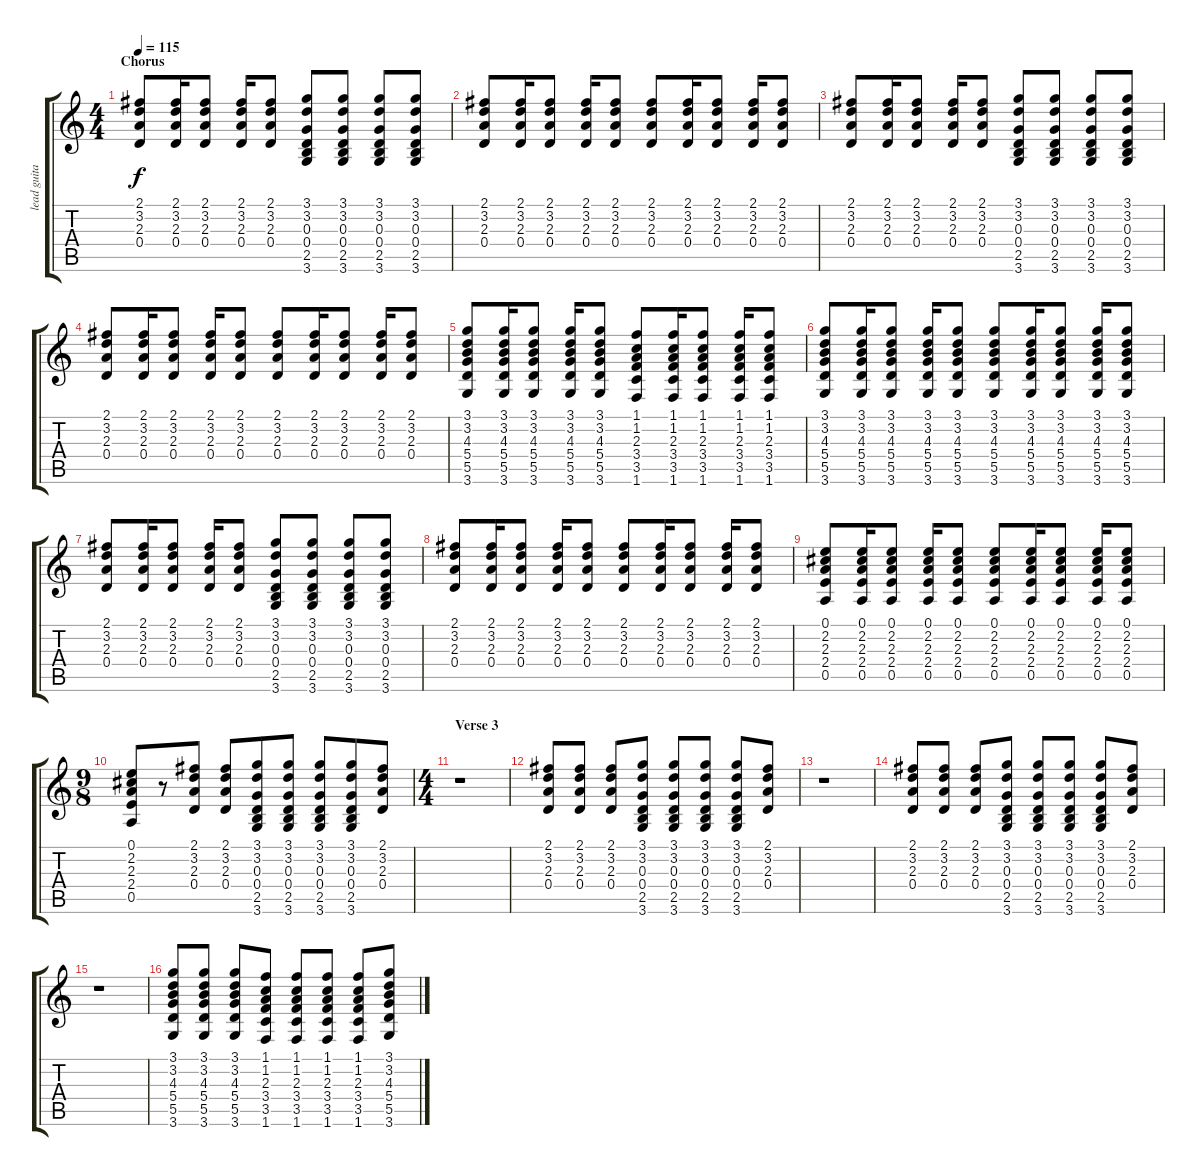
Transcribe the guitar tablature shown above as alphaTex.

\track ("lead guitar - breiti" "lead guita") {instrument distortionguitar}
\staff {score tabs}
\tuning (E4 B3 G3 D3 A2 E2) {hide}
\ts (4 4)
\section ("" "Chorus")
\tempo 115
\clef g2
\ks c
(2.1 3.2 2.3 0.4).8{dy f} (2.1 3.2 2.3 0.4).16 (2.1 3.2 2.3 0.4).8 (2.1 3.2 2.3 0.4).16 (2.1 3.2 2.3 0.4).8 (3.1 3.2 0.3 0.4 2.5 3.6).8 (3.1 3.2 0.3 0.4 2.5 3.6).8 (3.1 3.2 0.3 0.4 2.5 3.6).8 (3.1 3.2 0.3 0.4 2.5 3.6).8 |
(2.1 3.2 2.3 0.4).8 (2.1 3.2 2.3 0.4).16 (2.1 3.2 2.3 0.4).8 (2.1 3.2 2.3 0.4).16 (2.1 3.2 2.3 0.4).8 (2.1 3.2 2.3 0.4).8 (2.1 3.2 2.3 0.4).16 (2.1 3.2 2.3 0.4).8 (2.1 3.2 2.3 0.4).16 (2.1 3.2 2.3 0.4).8 |
(2.1 3.2 2.3 0.4).8 (2.1 3.2 2.3 0.4).16 (2.1 3.2 2.3 0.4).8 (2.1 3.2 2.3 0.4).16 (2.1 3.2 2.3 0.4).8 (3.1 3.2 0.3 0.4 2.5 3.6).8 (3.1 3.2 0.3 0.4 2.5 3.6).8 (3.1 3.2 0.3 0.4 2.5 3.6).8 (3.1 3.2 0.3 0.4 2.5 3.6).8 |
(2.1 3.2 2.3 0.4).8 (2.1 3.2 2.3 0.4).16 (2.1 3.2 2.3 0.4).8 (2.1 3.2 2.3 0.4).16 (2.1 3.2 2.3 0.4).8 (2.1 3.2 2.3 0.4).8 (2.1 3.2 2.3 0.4).16 (2.1 3.2 2.3 0.4).8 (2.1 3.2 2.3 0.4).16 (2.1 3.2 2.3 0.4).8 |
(3.1 3.2 4.3 5.4 5.5 3.6).8 (3.1 3.2 4.3 5.4 5.5 3.6).16 (3.1 3.2 4.3 5.4 5.5 3.6).8 (3.1 3.2 4.3 5.4 5.5 3.6).16 (3.1 3.2 4.3 5.4 5.5 3.6).8 (1.1 1.2 2.3 3.4 3.5 1.6).8 (1.1 1.2 2.3 3.4 3.5 1.6).16 (1.1 1.2 2.3 3.4 3.5 1.6).8 (1.1 1.2 2.3 3.4 3.5 1.6).16 (1.1 1.2 2.3 3.4 3.5 1.6).8 |
(3.1 3.2 4.3 5.4 5.5 3.6).8 (3.1 3.2 4.3 5.4 5.5 3.6).16 (3.1 3.2 4.3 5.4 5.5 3.6).8 (3.1 3.2 4.3 5.4 5.5 3.6).16 (3.1 3.2 4.3 5.4 5.5 3.6).8 (3.1 3.2 4.3 5.4 5.5 3.6).8 (3.1 3.2 4.3 5.4 5.5 3.6).16 (3.1 3.2 4.3 5.4 5.5 3.6).8 (3.1 3.2 4.3 5.4 5.5 3.6).16 (3.1 3.2 4.3 5.4 5.5 3.6).8 |
(2.1 3.2 2.3 0.4).8 (2.1 3.2 2.3 0.4).16 (2.1 3.2 2.3 0.4).8 (2.1 3.2 2.3 0.4).16 (2.1 3.2 2.3 0.4).8 (3.1 3.2 0.3 0.4 2.5 3.6).8 (3.1 3.2 0.3 0.4 2.5 3.6).8 (3.1 3.2 0.3 0.4 2.5 3.6).8 (3.1 3.2 0.3 0.4 2.5 3.6).8 |
(2.1 3.2 2.3 0.4).8 (2.1 3.2 2.3 0.4).16 (2.1 3.2 2.3 0.4).8 (2.1 3.2 2.3 0.4).16 (2.1 3.2 2.3 0.4).8 (2.1 3.2 2.3 0.4).8 (2.1 3.2 2.3 0.4).16 (2.1 3.2 2.3 0.4).8 (2.1 3.2 2.3 0.4).16 (2.1 3.2 2.3 0.4).8 |
(0.1 2.2 2.3 2.4 0.5).8 (0.1 2.2 2.3 2.4 0.5).16 (0.1 2.2 2.3 2.4 0.5).8 (0.1 2.2 2.3 2.4 0.5).16 (0.1 2.2 2.3 2.4 0.5).8 (0.1 2.2 2.3 2.4 0.5).8 (0.1 2.2 2.3 2.4 0.5).16 (0.1 2.2 2.3 2.4 0.5).8 (0.1 2.2 2.3 2.4 0.5).16 (0.1 2.2 2.3 2.4 0.5).8 |
\ts (9 8)
(0.1 2.2 2.3 2.4 0.5).8 r.8 (2.1 3.2 2.3 0.4).8 (2.1 3.2 2.3 0.4).8 (3.1 3.2 0.3 0.4 2.5 3.6).8 (3.1 3.2 0.3 0.4 2.5 3.6).8 (3.1 3.2 0.3 0.4 2.5 3.6).8 (3.1 3.2 0.3 0.4 2.5 3.6).8 (2.1 3.2 2.3 0.4).8 |
\ts (4 4)
\section ("" "Verse 3")
r.1 |
(2.1 3.2 2.3 0.4).8 (2.1 3.2 2.3 0.4).8 (2.1 3.2 2.3 0.4).8 (3.1 3.2 0.3 0.4 2.5 3.6).8 (3.1 3.2 0.3 0.4 2.5 3.6).8 (3.1 3.2 0.3 0.4 2.5 3.6).8 (3.1 3.2 0.3 0.4 2.5 3.6).8 (2.1 3.2 2.3 0.4).8 |
r.1 |
(2.1 3.2 2.3 0.4).8 (2.1 3.2 2.3 0.4).8 (2.1 3.2 2.3 0.4).8 (3.1 3.2 0.3 0.4 2.5 3.6).8 (3.1 3.2 0.3 0.4 2.5 3.6).8 (3.1 3.2 0.3 0.4 2.5 3.6).8 (3.1 3.2 0.3 0.4 2.5 3.6).8 (2.1 3.2 2.3 0.4).8 |
r.1 |
(3.1 3.2 4.3 5.4 5.5 3.6).8 (3.1 3.2 4.3 5.4 5.5 3.6).8 (3.1 3.2 4.3 5.4 5.5 3.6).8 (1.1 1.2 2.3 3.4 3.5 1.6).8 (1.1 1.2 2.3 3.4 3.5 1.6).8 (1.1 1.2 2.3 3.4 3.5 1.6).8 (1.1 1.2 2.3 3.4 3.5 1.6).8 (3.1 3.2 4.3 5.4 5.5 3.6).8
